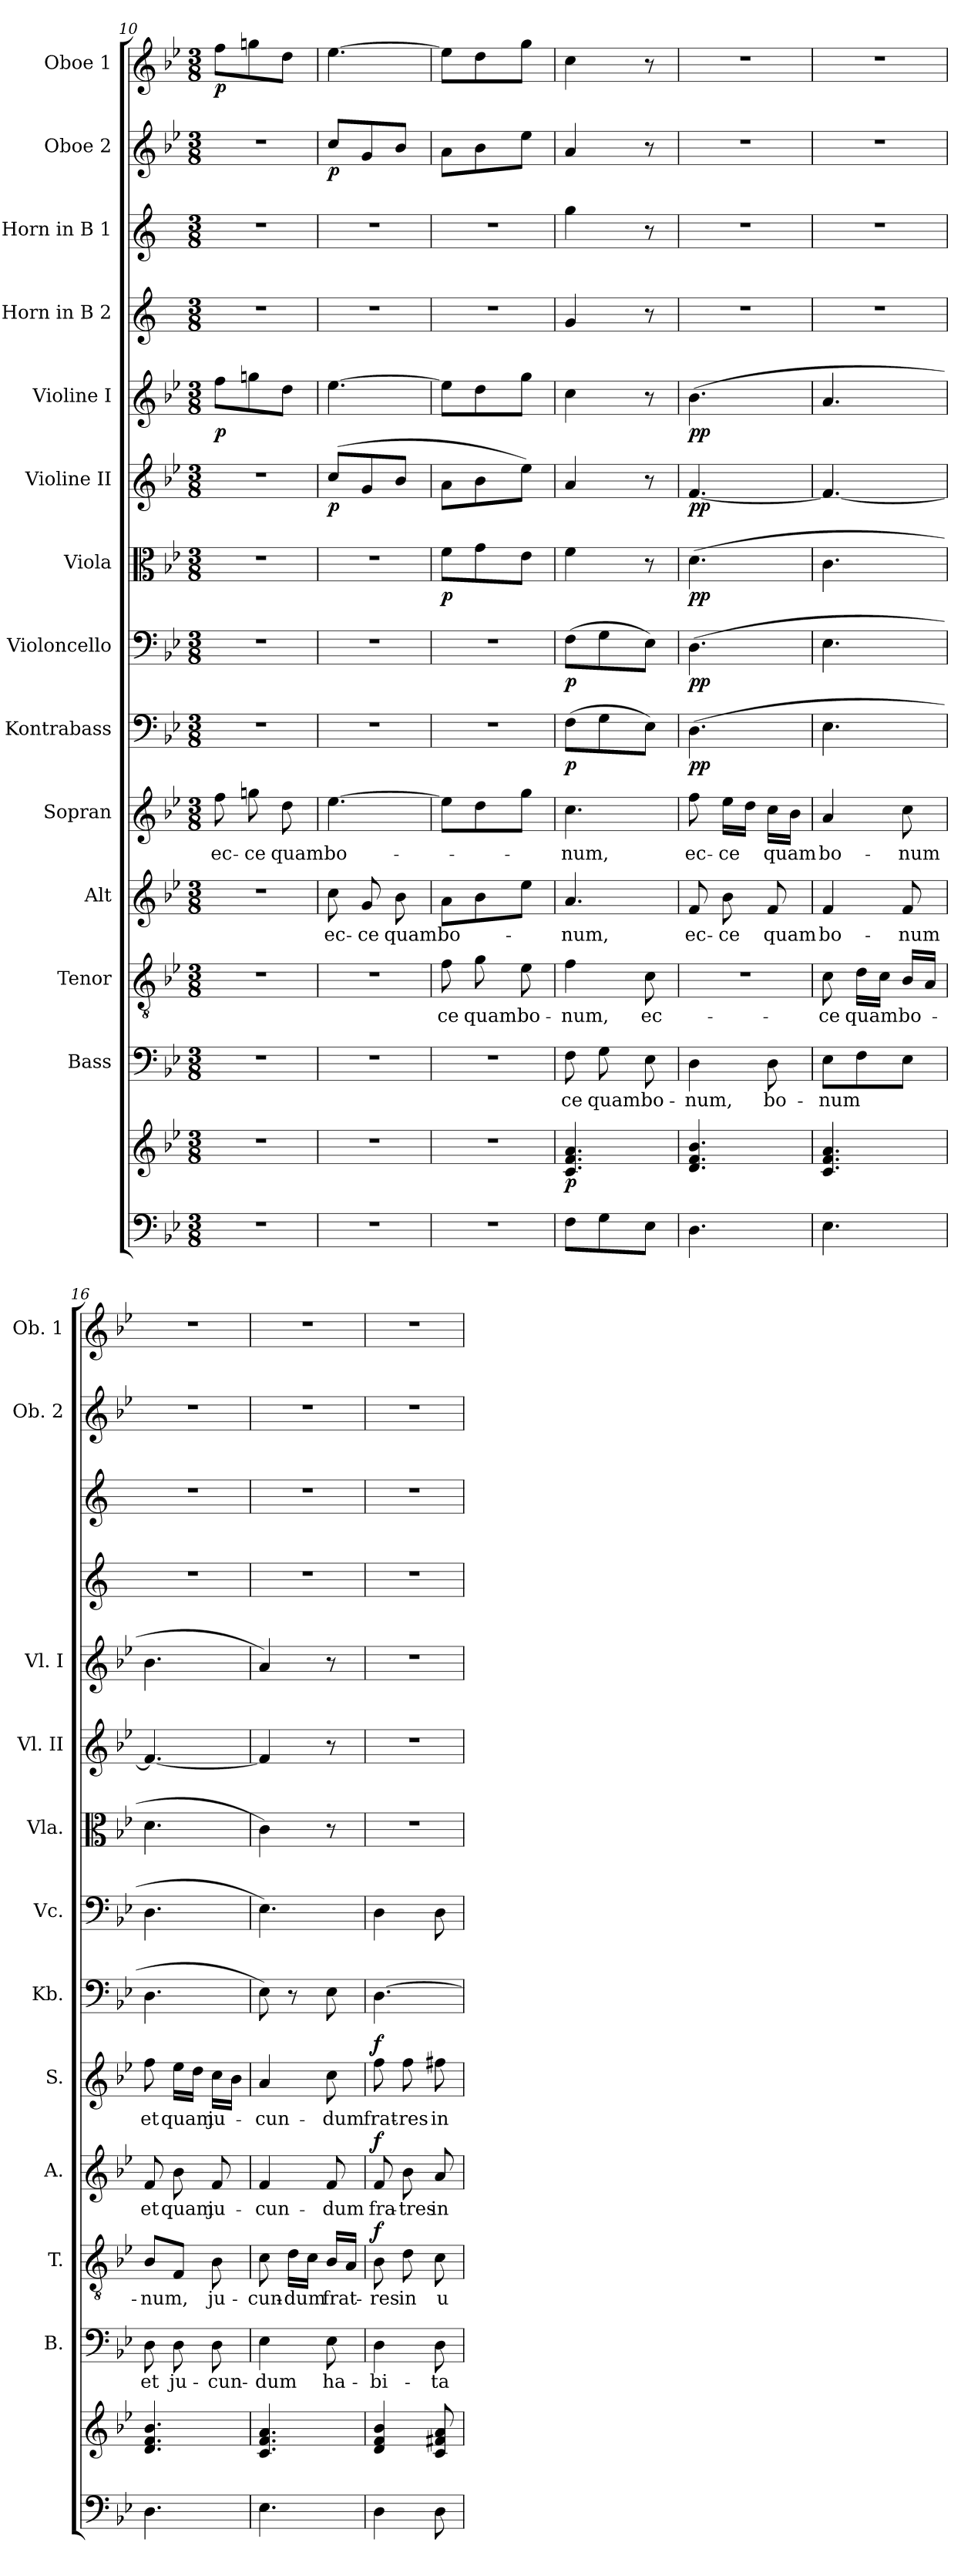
**kern	**kern	**dynam	**kern	**text	**kern	**text	**dynam	**kern	**text	**dynam	**kern	**text	**dynam	**kern	**dynam	**kern	**dynam	**kern	**dynam	**kern	**dynam	**kern	**dynam	**kern	**kern	**kern	**dynam	**kern	**dynam
*part14	*part14	*part14	*part13	*part13	*part12	*part12	*part12	*part11	*part11	*part11	*part10	*part10	*part10	*part9	*part9	*part8	*part8	*part7	*part7	*part6	*part6	*part5	*part5	*part4	*part3	*part2	*part2	*part1	*part1
*staff15	*staff14	*staff14/15	*staff13	*staff13	*staff12	*staff12	*staff12	*staff11	*staff11	*staff11	*staff10	*staff10	*staff10	*staff9	*staff9	*staff8	*staff8	*staff7	*staff7	*staff6	*staff6	*staff5	*staff5	*staff4	*staff3	*staff2	*staff2	*staff1	*staff1
*	*	*	*I"Bass	*	*I"Tenor	*	*	*I"Alt	*	*	*I"Sopran	*	*	*I"Kontrabass	*	*I"Violoncello	*	*I"Viola	*	*I"Violine II	*	*I"Violine I	*	*I"Horn in B 2	*I"Horn in B 1	*I"Oboe 2	*	*I"Oboe 1	*
*	*	*	*I'B.	*	*I'T.	*	*	*I'A.	*	*	*I'S.	*	*	*I'Kb.	*	*I'Vc.	*	*I'Vla.	*	*I'Vl. II	*	*I'Vl. I	*	*	*	*I'Ob. 2	*	*I'Ob. 1	*
*clefF4	*clefG2	*	*clefF4	*	*clefGv2	*	*	*clefG2	*	*	*clefG2	*	*	*clefF4	*	*clefF4	*	*clefC3	*	*clefG2	*	*clefG2	*	*clefG2	*clefG2	*clefG2	*	*clefG2	*
*	*	*	*	*	*	*	*	*	*	*	*	*	*	*ITrd7c12	*	*	*	*	*	*	*	*	*	*ITrd4c7	*ITrd4c7	*	*	*	*
*k[b-e-]	*k[b-e-]	*	*k[b-e-]	*	*k[b-e-]	*	*	*k[b-e-]	*	*	*k[b-e-]	*	*	*k[b-e-]	*	*k[b-e-]	*	*k[b-e-]	*	*k[b-e-]	*	*k[b-e-]	*	*k[b-]	*k[b-]	*k[b-e-]	*	*k[b-e-]	*
*B-:	*B-:	*	*B-:	*	*B-:	*	*	*B-:	*	*	*B-:	*	*	*B-:	*	*B-:	*	*B-:	*	*B-:	*	*B-:	*	*F:	*F:	*B-:	*	*B-:	*
*M3/8	*M3/8	*	*M3/8	*	*M3/8	*	*	*M3/8	*	*	*M3/8	*	*	*M3/8	*	*M3/8	*	*M3/8	*	*M3/8	*	*M3/8	*	*M3/8	*M3/8	*M3/8	*	*M3/8	*
=10	=10	=10	=10	=10	=10	=10	=10	=10	=10	=10	=10	=10	=10	=10	=10	=10	=10	=10	=10	=10	=10	=10	=10	=10	=10	=10	=10	=10	=10
!	!	!	!	!	!	!	!	!	!	!	!	!LO:LY:b	!	!	!	!	!	!	!	!	!	!	!LO:DY:b	!	!	!	!	!	!LO:DY:b
4.r	4.r	.	4.r	.	4.r	.	.	4.r	.	.	8ff\	ec-	.	4.r	.	4.r	.	4.r	.	4.r	.	8ff\L	p	4.r	4.r	4.r	.	8ff\L	p
!	!	!	!	!	!	!	!	!	!	!	!	!LO:LY:b	!	!	!	!	!	!	!	!	!	!	!	!	!	!	!	!	!
.	.	.	.	.	.	.	.	.	.	.	8ggn\	-ce	.	.	.	.	.	.	.	.	.	8ggn\	.	.	.	.	.	8ggn\	.
!	!	!	!	!	!	!	!	!	!	!	!	!LO:LY:b	!	!	!	!	!	!	!	!	!	!	!	!	!	!	!	!	!
.	.	.	.	.	.	.	.	.	.	.	8dd\	quam	.	.	.	.	.	.	.	.	.	8dd\J	.	.	.	.	.	8dd\J	.
=11	=11	=11	=11	=11	=11	=11	=11	=11	=11	=11	=11	=11	=11	=11	=11	=11	=11	=11	=11	=11	=11	=11	=11	=11	=11	=11	=11	=11	=11
!	!	!	!	!	!	!	!	!	!LO:LY:b	!	!	!LO:LY:b	!	!	!	!	!	!	!	!	!LO:DY:b	!	!	!	!	!	!LO:DY:b	!	!
4.r	4.r	.	4.r	.	4.r	.	.	8cc\	ec-	.	[4.ee-\	bo-	.	4.r	.	4.r	.	4.r	.	(>8cc/L	p	[4.ee-\	.	4.r	4.r	8cc/L	p	[4.ee-\	.
!	!	!	!	!	!	!	!	!	!LO:LY:b	!	!	!	!	!	!	!	!	!	!	!	!	!	!	!	!	!	!	!	!
.	.	.	.	.	.	.	.	8g/	-ce	.	.	.	.	.	.	.	.	.	.	8g/	.	.	.	.	.	8g/	.	.	.
!	!	!	!	!	!	!	!	!	!LO:LY:b	!	!	!	!	!	!	!	!	!	!	!	!	!	!	!	!	!	!	!	!
.	.	.	.	.	.	.	.	8b-\	quam	.	.	.	.	.	.	.	.	.	.	8b-/J	.	.	.	.	.	8b-/J	.	.	.
=12	=12	=12	=12	=12	=12	=12	=12	=12	=12	=12	=12	=12	=12	=12	=12	=12	=12	=12	=12	=12	=12	=12	=12	=12	=12	=12	=12	=12	=12
!	!	!	!	!	!	!LO:LY:b	!	!	!LO:LY:b	!	!	!	!	!	!	!	!	!	!LO:DY:b	!	!	!	!	!	!	!	!	!	!
4.r	4.r	.	4.r	.	8f\	-ce	.	8a\L	bo-	.	8ee-\L]	.	.	4.r	.	4.r	.	8f\L	p	8a\L	.	8ee-\L]	.	4.r	4.r	8a\L	.	8ee-\L]	.
!	!	!	!	!	!	!LO:LY:b	!	!	!	!	!	!	!	!	!	!	!	!	!	!	!	!	!	!	!	!	!	!	!
.	.	.	.	.	8g\	quam	.	8b-\	.	.	8dd\	.	.	.	.	.	.	8g\	.	8b-\	.	8dd\	.	.	.	8b-\	.	8dd\	.
!	!	!	!	!	!	!LO:LY:b	!	!	!	!	!	!	!	!	!	!	!	!	!	!	!	!	!	!	!	!	!	!	!
.	.	.	.	.	8e-\	bo-	.	8ee-\J	.	.	8gg\J	.	.	.	.	.	.	8e-\J	.	8ee-\J)	.	8gg\J	.	.	.	8ee-\J	.	8gg\J	.
=13	=13	=13	=13	=13	=13	=13	=13	=13	=13	=13	=13	=13	=13	=13	=13	=13	=13	=13	=13	=13	=13	=13	=13	=13	=13	=13	=13	=13	=13
!	!	!LO:DY:b	!	!LO:LY:b	!	!LO:LY:b	!	!	!LO:LY:b	!	!	!LO:LY:b	!	!	!LO:DY:b	!	!LO:DY:b	!	!	!	!	!	!	!	!	!	!	!	!
8F\L	4.c/ 4.f/ 4.a/	p	8F\	-ce	4f\	-num,	.	4.a/	-num,	.	4.cc\	-num,	.	(>8FF\L	p	(>8F\L	p	4f\	.	4a/	.	4cc\	.	4c/	4cc\	4a/	.	4cc\	.
!	!	!	!	!LO:LY:b	!	!	!	!	!	!	!	!	!	!	!	!	!	!	!	!	!	!	!	!	!	!	!	!	!
8G\	.	.	8G\	quam	.	.	.	.	.	.	.	.	.	8GG\	.	8G\	.	.	.	.	.	.	.	.	.	.	.	.	.
!	!	!	!	!LO:LY:b	!	!LO:LY:b	!	!	!	!	!	!	!	!	!	!	!	!	!	!	!	!	!	!	!	!	!	!	!
8E-\J	.	.	8E-\	bo-	8c\	ec-	.	.	.	.	.	.	.	8EE-\J)	.	8E-\J)	.	8r	.	8r	.	8r	.	8r	8r	8r	.	8r	.
=14	=14	=14	=14	=14	=14	=14	=14	=14	=14	=14	=14	=14	=14	=14	=14	=14	=14	=14	=14	=14	=14	=14	=14	=14	=14	=14	=14	=14	=14
!	!	!	!	!LO:LY:b	!	!	!	!	!LO:LY:b	!	!	!LO:LY:b	!	!	!LO:DY:b	!	!LO:DY:b	!	!LO:DY:b	!	!LO:DY:b	!	!LO:DY:b	!	!	!	!	!	!
4.D\	4.d/ 4.f/ 4.b-/	.	4D\	-num,	4.r	.	.	8f/	ec-	.	8ff\	ec-	.	(>4.DD\	pp	(>4.D\	pp	(>4.d\	pp	[4.f/	pp	(>4.b-\	pp	4.r	4.r	4.r	.	4.r	.
!	!	!	!	!	!	!	!	!	!LO:LY:b	!	!	!LO:LY:b	!	!	!	!	!	!	!	!	!	!	!	!	!	!	!	!	!
.	.	.	.	.	.	.	.	8b-\	-ce	.	16ee-\LL	-ce	.	.	.	.	.	.	.	.	.	.	.	.	.	.	.	.	.
.	.	.	.	.	.	.	.	.	.	.	16dd\JJ	.	.	.	.	.	.	.	.	.	.	.	.	.	.	.	.	.	.
!	!	!	!	!LO:LY:b	!	!	!	!	!LO:LY:b	!	!	!LO:LY:b	!	!	!	!	!	!	!	!	!	!	!	!	!	!	!	!	!
.	.	.	8D\	bo-	.	.	.	8f/	quam	.	16cc\LL	quam	.	.	.	.	.	.	.	.	.	.	.	.	.	.	.	.	.
.	.	.	.	.	.	.	.	.	.	.	16b-\JJ	.	.	.	.	.	.	.	.	.	.	.	.	.	.	.	.	.	.
=15	=15	=15	=15	=15	=15	=15	=15	=15	=15	=15	=15	=15	=15	=15	=15	=15	=15	=15	=15	=15	=15	=15	=15	=15	=15	=15	=15	=15	=15
!	!	!	!	!LO:LY:b	!	!LO:LY:b	!	!	!LO:LY:b	!	!	!LO:LY:b	!	!	!	!	!	!	!	!	!	!	!	!	!	!	!	!	!
4.E-\	4.c/ 4.f/ 4.a/	.	8E-\L	-num	8c\	-ce	.	4f/	bo-	.	4a/	bo-	.	4.EE-\	.	4.E-\	.	4.c\	.	4.f/_	.	4.a/	.	4.r	4.r	4.r	.	4.r	.
!	!	!	!	!	!	!LO:LY:b	!	!	!	!	!	!	!	!	!	!	!	!	!	!	!	!	!	!	!	!	!	!	!
.	.	.	8F\	.	16d\LL	quam	.	.	.	.	.	.	.	.	.	.	.	.	.	.	.	.	.	.	.	.	.	.	.
.	.	.	.	.	16c\JJ	.	.	.	.	.	.	.	.	.	.	.	.	.	.	.	.	.	.	.	.	.	.	.	.
!	!	!	!	!	!	!LO:LY:b	!	!	!LO:LY:b	!	!	!LO:LY:b	!	!	!	!	!	!	!	!	!	!	!	!	!	!	!	!	!
.	.	.	8E-\J	.	16B-/LL	bo-	.	8f/	-num	.	8cc\	-num	.	.	.	.	.	.	.	.	.	.	.	.	.	.	.	.	.
.	.	.	.	.	16A/JJ	.	.	.	.	.	.	.	.	.	.	.	.	.	.	.	.	.	.	.	.	.	.	.	.
!!LO:PB:g=z
=16	=16	=16	=16	=16	=16	=16	=16	=16	=16	=16	=16	=16	=16	=16	=16	=16	=16	=16	=16	=16	=16	=16	=16	=16	=16	=16	=16	=16	=16
!	!	!	!	!LO:LY:b	!	!LO:LY:b	!	!	!LO:LY:b	!	!	!LO:LY:b	!	!	!	!	!	!	!	!	!	!	!	!	!	!	!	!	!
4.D\	4.d/ 4.f/ 4.b-/	.	8D\	et	8B-/L	-num,	.	8f/	et	.	8ff\	et	.	4.DD\	.	4.D\	.	4.d\	.	4.f/_	.	4.b-\	.	4.r	4.r	4.r	.	4.r	.
!	!	!	!	!LO:LY:b	!	!	!	!	!LO:LY:b	!	!	!LO:LY:b	!	!	!	!	!	!	!	!	!	!	!	!	!	!	!	!	!
.	.	.	8D\	ju-	8F/J	.	.	8b-\	quam	.	16ee-\LL	quam	.	.	.	.	.	.	.	.	.	.	.	.	.	.	.	.	.
.	.	.	.	.	.	.	.	.	.	.	16dd\JJ	.	.	.	.	.	.	.	.	.	.	.	.	.	.	.	.	.	.
!	!	!	!	!LO:LY:b	!	!LO:LY:b	!	!	!LO:LY:b	!	!	!LO:LY:b	!	!	!	!	!	!	!	!	!	!	!	!	!	!	!	!	!
.	.	.	8D\	-cun-	8B-\	ju-	.	8f/	ju-	.	16cc\LL	ju-	.	.	.	.	.	.	.	.	.	.	.	.	.	.	.	.	.
.	.	.	.	.	.	.	.	.	.	.	16b-\JJ	.	.	.	.	.	.	.	.	.	.	.	.	.	.	.	.	.	.
=17	=17	=17	=17	=17	=17	=17	=17	=17	=17	=17	=17	=17	=17	=17	=17	=17	=17	=17	=17	=17	=17	=17	=17	=17	=17	=17	=17	=17	=17
!	!	!	!	!LO:LY:b	!	!LO:LY:b	!	!	!LO:LY:b	!	!	!LO:LY:b	!	!	!	!	!	!	!	!	!	!	!	!	!	!	!	!	!
4.E-\	4.c/ 4.f/ 4.a/	.	4E-\	-dum	8c\	-cun-	.	4f/	-cun-	.	4a/	-cun-	.	8EE-\)	.	4.E-\)	.	4c\)	.	4f/]	.	4a/)	.	4.r	4.r	4.r	.	4.r	.
!	!	!	!	!	!	!LO:LY:b	!	!	!	!	!	!	!	!	!	!	!	!	!	!	!	!	!	!	!	!	!	!	!
.	.	.	.	.	16d\LL	-dum	.	.	.	.	.	.	.	8r	.	.	.	.	.	.	.	.	.	.	.	.	.	.	.
.	.	.	.	.	16c\JJ	.	.	.	.	.	.	.	.	.	.	.	.	.	.	.	.	.	.	.	.	.	.	.	.
!	!	!	!	!LO:LY:b	!	!LO:LY:b	!	!	!LO:LY:b	!	!	!LO:LY:b	!	!	!	!	!	!	!	!	!	!	!	!	!	!	!	!	!
.	.	.	8E-\	ha-	16B-/LL	frat-	.	8f/	-dum	.	8cc\	-dum	.	8EE-\	.	.	.	8r	.	8r	.	8r	.	.	.	.	.	.	.
.	.	.	.	.	16A/JJ	.	.	.	.	.	.	.	.	.	.	.	.	.	.	.	.	.	.	.	.	.	.	.	.
=18	=18	=18	=18	=18	=18	=18	=18	=18	=18	=18	=18	=18	=18	=18	=18	=18	=18	=18	=18	=18	=18	=18	=18	=18	=18	=18	=18	=18	=18
!	!	!	!	!LO:LY:b	!	!LO:LY:b	!LO:DY:a	!	!LO:LY:b	!LO:DY:a	!	!LO:LY:b	!LO:DY:a	!	!	!	!	!	!	!	!	!	!	!	!	!	!	!	!
4D\	4d/ 4f/ 4b-/	.	4D\	-bi-	8B-\	-res	f	8f/	fra-	f	8ff\	frat-	f	[4.DD\	.	4D\	.	4.r	.	4.r	.	4.r	.	4.r	4.r	4.r	.	4.r	.
!	!	!	!	!	!	!LO:LY:b	!	!	!LO:LY:b	!	!	!LO:LY:b	!	!	!	!	!	!	!	!	!	!	!	!	!	!	!	!	!
.	.	.	.	.	8d\	in	.	8b-\	-tres	.	8ff\	-res	.	.	.	.	.	.	.	.	.	.	.	.	.	.	.	.	.
!	!	!	!	!LO:LY:b	!	!LO:LY:b	!	!	!LO:LY:b	!	!	!LO:LY:b	!	!	!	!	!	!	!	!	!	!	!	!	!	!	!	!	!
8D\	8c/ 8f#X/ 8a/	.	8D\	-ta-	8c\	u-	.	8a/	in	.	8ff#X\	in	.	.	.	8D\	.	.	.	.	.	.	.	.	.	.	.	.	.
=	=	=	=	=	=	=	=	=	=	=	=	=	=	=	=	=	=	=	=	=	=	=	=	=	=	=	=	=	=
*-	*-	*-	*-	*-	*-	*-	*-	*-	*-	*-	*-	*-	*-	*-	*-	*-	*-	*-	*-	*-	*-	*-	*-	*-	*-	*-	*-	*-	*-
